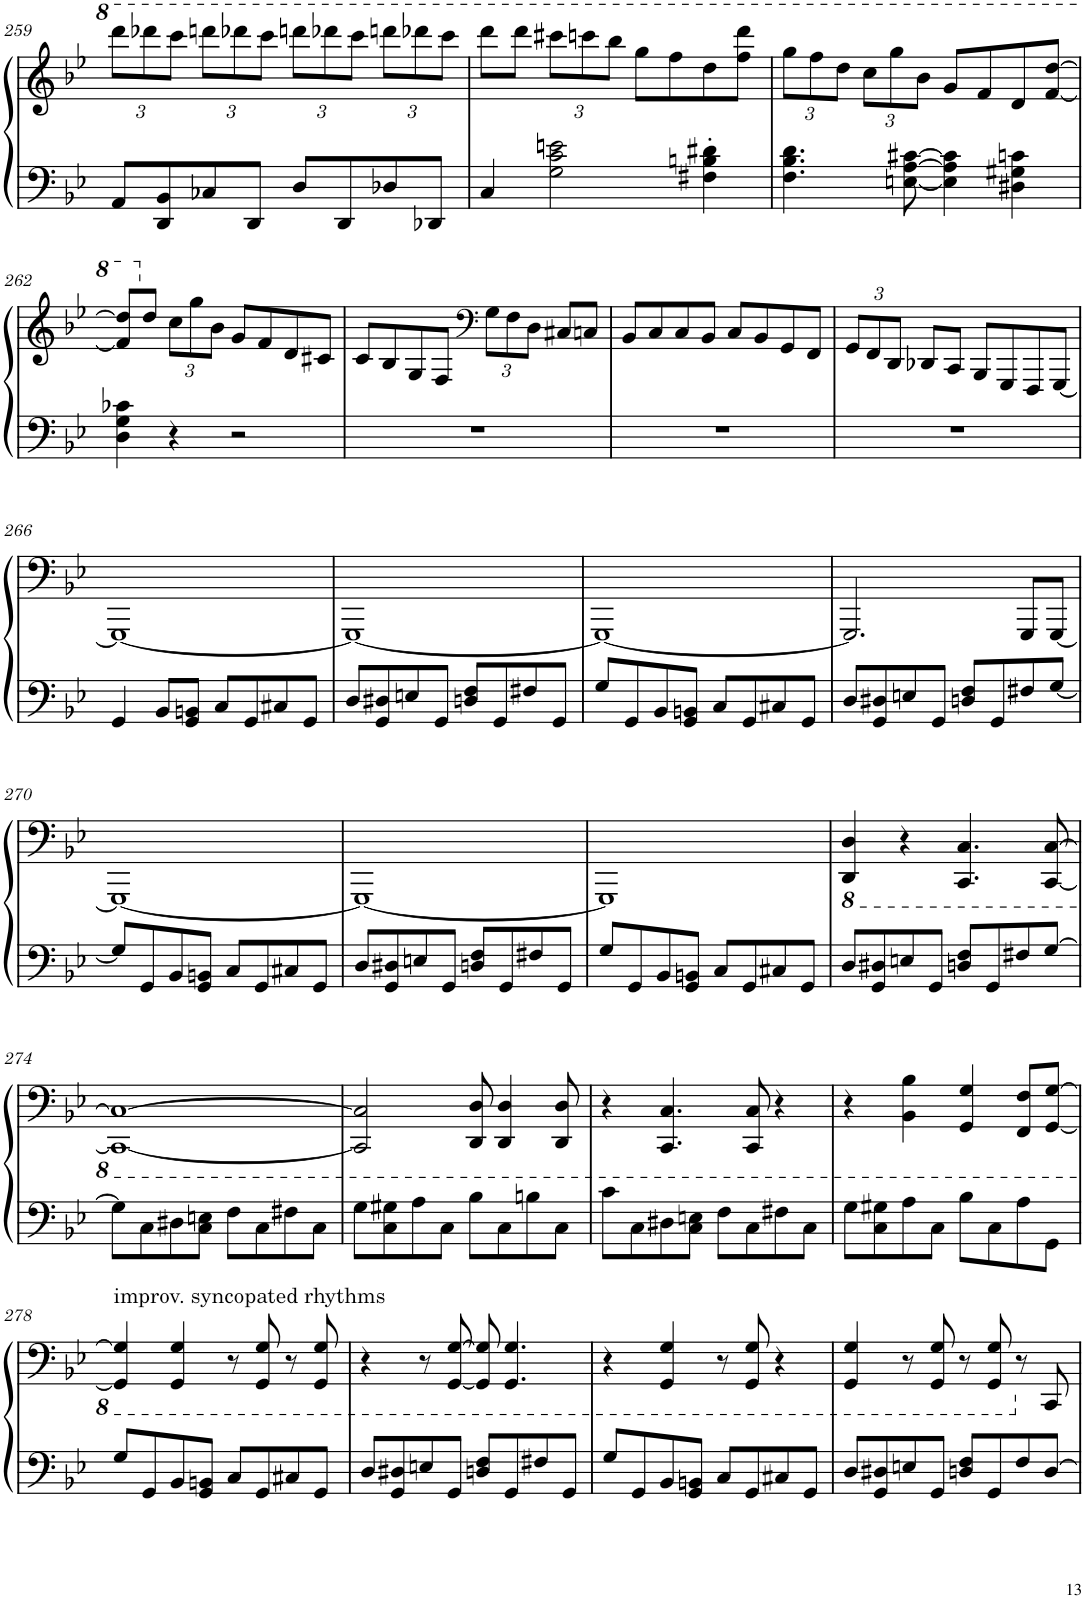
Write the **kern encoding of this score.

**kern	**kern
*part1	*part1
*staff2	*staff1
*I"Upright Piano	*
*I'Pno.	*
!!LO:PB:g=z
*clefF4	*clefG2
*k[b-e-]	*k[b-e-]
*M4/4	*M4/4
*	*Xbrackettup
=259	=259
8AA/L	12dddd\L
.	12dddd-X\
8DD/ 8BB-/	.
.	12cccc\J
8C-X/	12ddddn\L
.	12dddd-X\
8DD/J	.
.	12cccc\J
8D/L	12ddddn\L
.	12dddd-X\
8DD/	.
.	12cccc\J
8D-X/	12ddddn\L
.	12dddd-X\
8DD-X/J	.
.	12cccc\J
=260	=260
4C/	8dddd\L
.	8dddd\J
2G\ 2c\ 2en\	12cccc#X\L
.	12ccccn\
.	12bbb-\J
.	8ggg\L
.	8fff\
4F#X\' 4Bn\' 4d#X\'	8ddd\
.	8fff\ 8dddd\J
=261	=261
4.F\ 4.B-\ 4.d\	12ggg\L
.	12fff\
.	12ddd\J
.	12ccc\L
.	12ggg\
[8En\ [8A\ [8c#X\	.
.	12bb-\J
4E\] 4A\] 4c#\]	8gg/L
.	8ff/
4D#X\ 4G#X\ 4cn\	8dd/
.	[8ff/ [8ddd/J
!!LO:LB:g=z
=262	=262
4D\ 4G\ 4c-X\	8ff/] 8ddd/]L
.	8dd/J
4r	12cc\L
.	12gg\
.	12b-\J
2r	8g/L
.	8f/
.	8d/
.	8c#X/J
=263	=263
1r	8c/L
.	8B-/
.	8G/
.	8F/J
*	*clefF4
.	12G\L
.	12F\
.	12D\J
.	8C#X/L
.	8Cn/J
=264	=264
1r	8BB-/L
.	8C/
.	8C/
.	8BB-/J
.	8C/L
.	8BB-/
.	8GG/
.	8FF/J
=265	=265
1r	12GG/L
.	12FF/
.	12DD/J
.	8DD-X/L
.	8CC/J
.	8BBB-/L
.	8GGG/
.	8FFF/
.	[8GGG/J
!!LO:LB:g=z
=266	=266
4GG/	1GGG_
8BB-/L	.
8GG/ 8BBn/J	.
8C/L	.
8GG/	.
8C#X/	.
8GG/J	.
=267	=267
8D/L	1GGG_
8GG/ 8D#X/	.
8En/	.
8GG/J	.
8Dn/ 8F/L	.
8GG/	.
8F#X/	.
8GG/J	.
=268	=268
8G/L	1GGG_
8GG/	.
8BB-/	.
8GG/ 8BBn/J	.
8C/L	.
8GG/	.
8C#X/	.
8GG/J	.
=269	=269
8D/L	2.GGG/]
8GG/ 8D#X/	.
8En/	.
8GG/J	.
8Dn/ 8F/L	.
8GG/	.
8F#X/	8GGG/L
[8G/J	[8GGG/J
!!LO:LB:g=z
=270	=270
8G/L]	1GGG_
8GG/	.
8BB-/	.
8GG/ 8BBn/J	.
8C/L	.
8GG/	.
8C#X/	.
8GG/J	.
=271	=271
8D/L	1GGG_
8GG/ 8D#X/	.
8En/	.
8GG/J	.
8Dn/ 8F/L	.
8GG/	.
8F#X/	.
8GG/J	.
=272	=272
8G/L	1GGG]
8GG/	.
8BB-/	.
8GG/ 8BBn/J	.
8C/L	.
8GG/	.
8C#X/	.
8GG/J	.
=273	=273
*	*8ba
8D/L	4DDD/ 4DD/
8GG/ 8D#X/	.
8En/	4r
8GG/J	.
8Dn/ 8F/L	4.CCC/ 4.CC/
8GG/	.
8F#X/	.
[8G/J	[8CCC/ [8CC/
!!LO:LB:g=z
=274	=274
8G\L]	1CCC_ 1CC_
8C\	.
8D#X\	.
8C\ 8En\J	.
8F\L	.
8C\	.
8F#X\	.
8C\J	.
=275	=275
8G\L	2CCC/] 2CC/]
8C\ 8G#X\	.
8A\	.
8C\J	.
8B-\L	8DDD/ 8DD/
8C\	4DDD/ 4DD/
8Bn\	.
8C\J	8DDD/ 8DD/
=276	=276
8c\L	4r
8C\	.
8D#X\	4.CCC/ 4.CC/
8C\ 8En\J	.
8F\L	.
8C\	8CCC/ 8CC/
8F#X\	4r
8C\J	.
=277	=277
8G\L	4r
8C\ 8G#X\	.
8A\	4BBB-\ 4BB-\
8C\J	.
8B-\L	4GGG/ 4GG/
8C\	.
8A\	8FFF/ 8FF/L
8GG\J	[8GGG/ [8GG/J
!!LO:LB:g=z
=278	=278
!	!LO:TX:a:t=improv. syncopated rhythms
8G/L	4GGG/] 4GG/]
8GG/	.
8BB-/	4GGG/ 4GG/
8GG/ 8BBn/J	.
8C/L	8r
8GG/	8GGG/ 8GG/
8C#X/	8r
8GG/J	8GGG/ 8GG/
=279	=279
8D/L	4r
8GG/ 8D#X/	.
8En/	8r
8GG/J	[8GGG/ [8GG/
8Dn/ 8F/L	8GGG/] 8GG/]
8GG/	4.GGG/ 4.GG/
8F#X/	.
8GG/J	.
=280	=280
8G/L	4r
8GG/	.
8BB-/	4GGG/ 4GG/
8GG/ 8BBn/J	.
8C/L	8r
8GG/	8GGG/ 8GG/
8C#X/	4r
8GG/J	.
=281	=281
8D/L	4GGG/ 4GG/
8GG/ 8D#X/	.
8En/	8r
8GG/J	8GGG/ 8GG/
8Dn/ 8F/L	8r
8GG/	8GGG/ 8GG/
*	*X8ba
8F/	8r
[8D/J	8CC/
=	=
*-	*-
